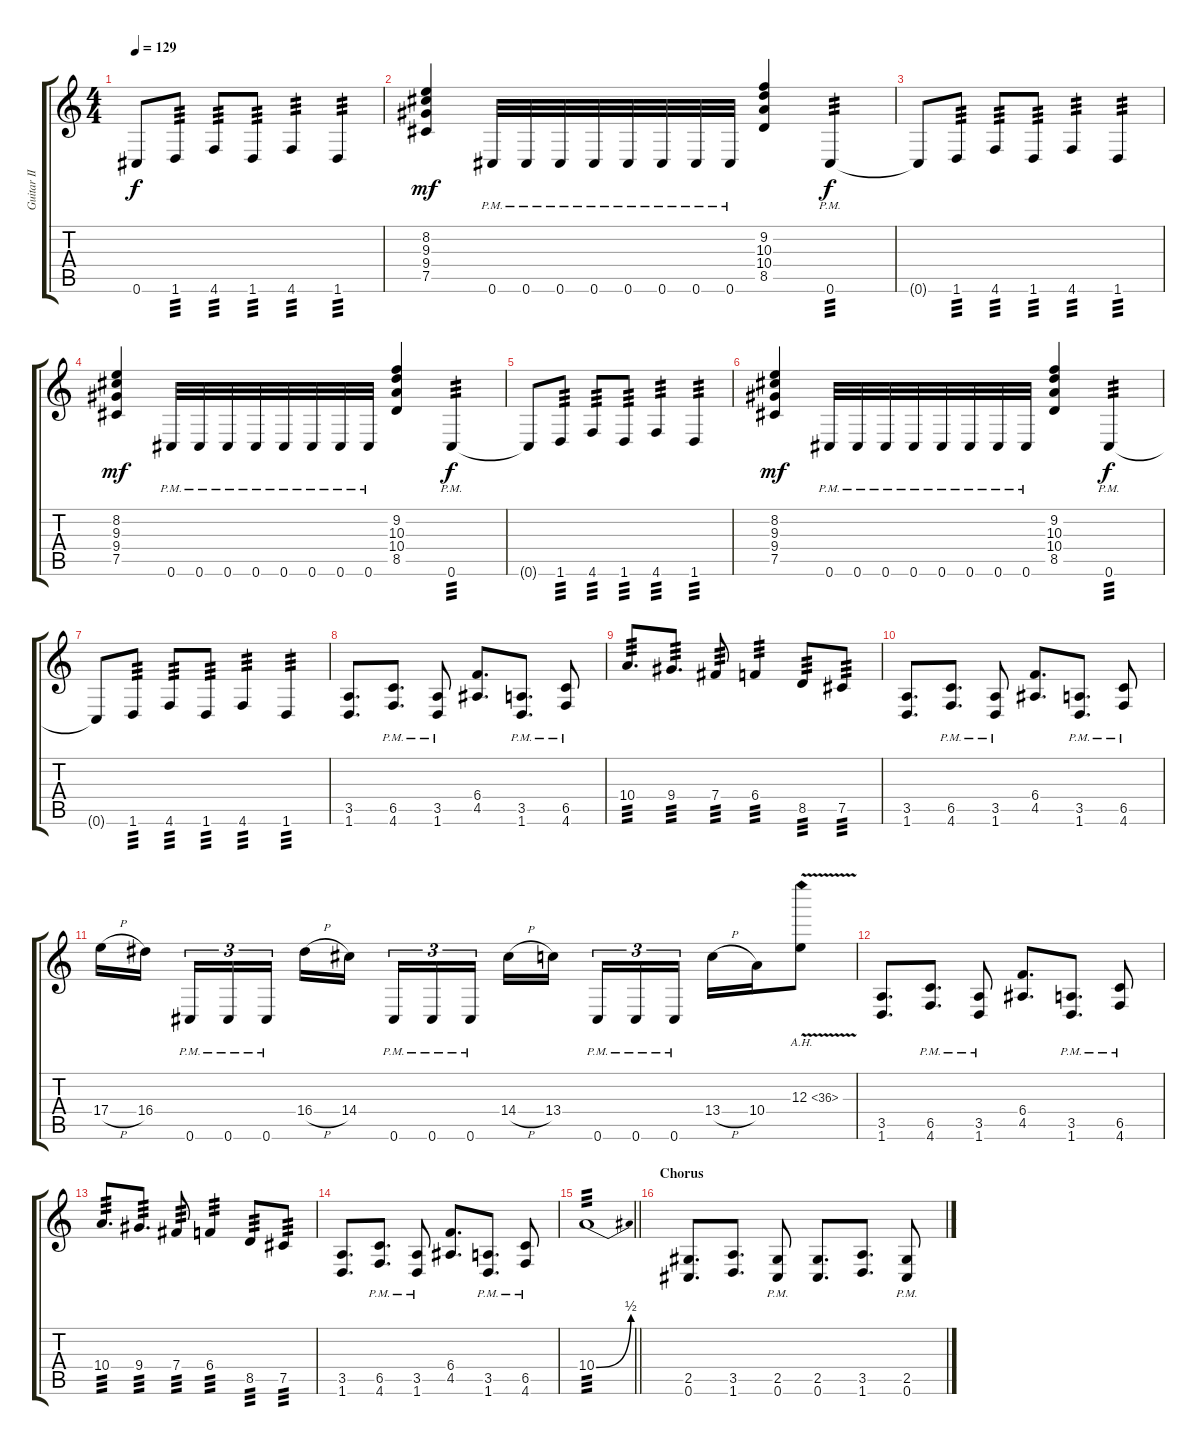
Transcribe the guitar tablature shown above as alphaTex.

\track ("Guitar II" "Guitar II") {instrument distortionguitar}
\staff {score tabs}
\tuning (Db4 Ab3 E3 B2 Gb2 Db2) {hide}
\ts (4 4)
\tempo 129
\clef g2
\ks c
0.6{t}.8{dy f} 1.6.8{tp 3} 4.6.8{tp 3} 1.6.8{tp 3} 4.6.4{tp 3} 1.6.4{tp 3} |
(8.2 9.3 9.4 7.5).4{dy mf} 0.6{pm}.32 0.6{pm}.32 0.6{pm}.32 0.6{pm}.32 0.6{pm}.32 0.6{pm}.32 0.6{pm}.32 0.6{pm}.32 (9.2 10.3 10.4 8.5).4 0.6{pm}.4{tp 3 dy f} |
0.6{t}.8 1.6.8{tp 3} 4.6.8{tp 3} 1.6.8{tp 3} 4.6.4{tp 3} 1.6.4{tp 3} |
(8.2 9.3 9.4 7.5).4{dy mf} 0.6{pm}.32 0.6{pm}.32 0.6{pm}.32 0.6{pm}.32 0.6{pm}.32 0.6{pm}.32 0.6{pm}.32 0.6{pm}.32 (9.2 10.3 10.4 8.5).4 0.6{pm}.4{tp 3 dy f} |
0.6{t}.8 1.6.8{tp 3} 4.6.8{tp 3} 1.6.8{tp 3} 4.6.4{tp 3} 1.6.4{tp 3} |
(8.2 9.3 9.4 7.5).4{dy mf} 0.6{pm}.32 0.6{pm}.32 0.6{pm}.32 0.6{pm}.32 0.6{pm}.32 0.6{pm}.32 0.6{pm}.32 0.6{pm}.32 (9.2 10.3 10.4 8.5).4 0.6{pm}.4{tp 3 dy f} |
0.6{t}.8 1.6.8{tp 3} 4.6.8{tp 3} 1.6.8{tp 3} 4.6.4{tp 3} 1.6.4{tp 3} |
(3.5 1.6).8{d} (6.5{pm} 4.6{pm}).8{d} (3.5{pm} 1.6{pm}).8 (6.4 4.5).8{d} (3.5{pm} 1.6{pm}).8{d} (6.5{pm} 4.6{pm}).8 |
10.4.8{d tp 3} 9.4.8{d tp 3} 7.4.8{tp 3} 6.4.4{tp 3} 8.5.8{tp 3} 7.5.8{tp 3} |
(3.5 1.6).8{d} (6.5{pm} 4.6{pm}).8{d} (3.5{pm} 1.6{pm}).8 (6.4 4.5).8{d} (3.5{pm} 1.6{pm}).8{d} (6.5{pm} 4.6{pm}).8 |
17.4{h}.16 16.4.16{beam splitsecondary} 0.6{pm}.16{tu (3 2)} 0.6{pm}.16{tu (3 2)} 0.6{pm}.16{tu (3 2)} 16.4{h}.16 14.4.16{beam splitsecondary} 0.6{pm}.16{tu (3 2)} 0.6{pm}.16{tu (3 2)} 0.6{pm}.16{tu (3 2)} 14.4{h}.16 13.4.16{beam splitsecondary} 0.6{pm}.16{tu (3 2)} 0.6{pm}.16{tu (3 2)} 0.6{pm}.16{tu (3 2)} 13.4{h}.16 10.4.16 12.3{ah 24 v}.8 |
(3.5 1.6).8{d} (6.5{pm} 4.6{pm}).8{d} (3.5{pm} 1.6{pm}).8 (6.4 4.5).8{d} (3.5{pm} 1.6{pm}).8{d} (6.5{pm} 4.6{pm}).8 |
10.4.8{d tp 3} 9.4.8{d tp 3} 7.4.8{tp 3} 6.4.4{tp 3} 8.5.8{tp 3} 7.5.8{tp 3} |
(3.5 1.6).8{d} (6.5{pm} 4.6{pm}).8{d} (3.5{pm} 1.6{pm}).8 (6.4 4.5).8{d} (3.5{pm} 1.6{pm}).8{d} (6.5{pm} 4.6{pm}).8 |
\barLineRight lightlight
10.4{be (bend 0 0 60 2)}.1{tp 3} |
\section ("" "Chorus")
(2.5 0.6).8{d} (3.5 1.6).8{d} (2.5{pm} 0.6{pm}).8 (2.5 0.6).8{d} (3.5 1.6).8{d} (2.5{pm} 0.6{pm}).8
